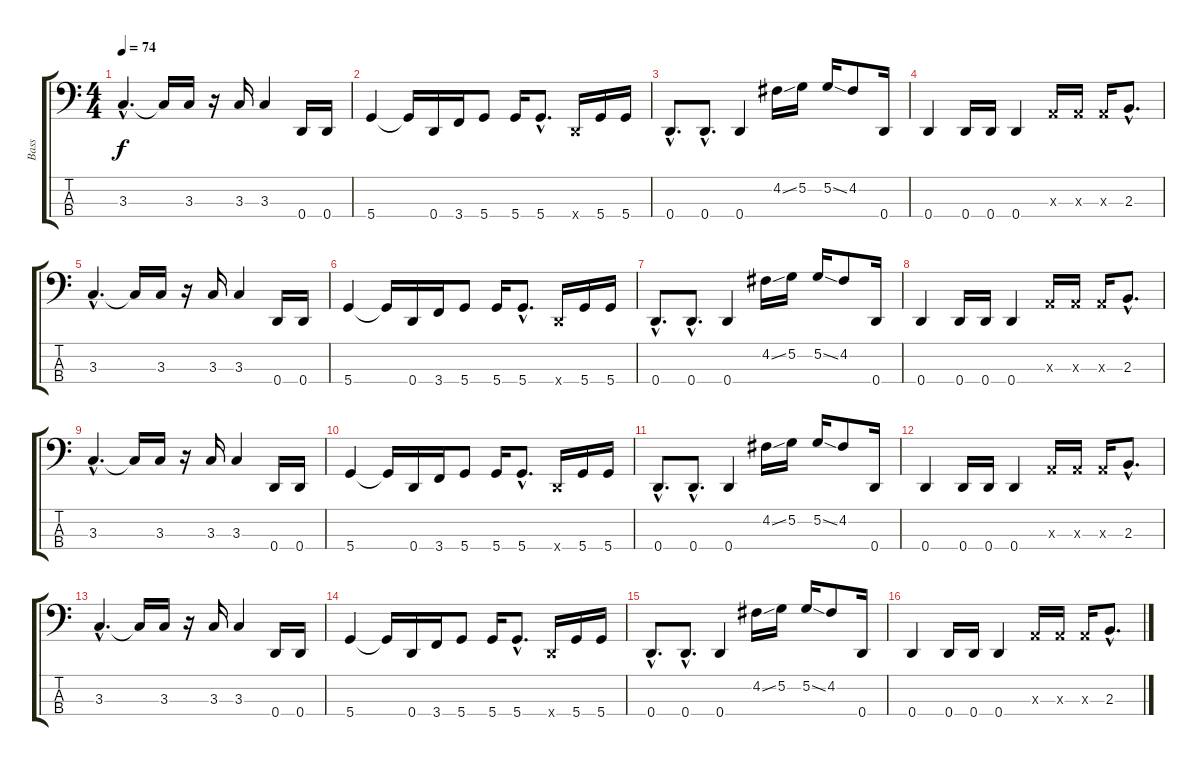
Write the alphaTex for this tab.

\track ("Bass" "Bass") {instrument electricbassfinger}
\staff {score tabs}
\tuning (G2 D2 A1 D1) {hide}
\ts (4 4)
\tempo 74
\clef f4
\ks c
3.3{hac}.4{d dy f} 3.3{t}.16 3.3.16 r.16 3.3.16 3.3.4 0.4.16 0.4.16 |
5.4.4 5.4{t}.16 0.4.16 3.4.16 5.4.8 5.4.16 5.4{hac}.8{d} 0.4{x}.16 5.4.16 5.4.16 |
0.4{hac}.8{d} 0.4{hac}.8{d} 0.4.4 4.2{ss}.16 5.2.16 5.2{ss}.16 4.2.8 0.4.16 |
0.4.4 0.4.16 0.4.16 0.4.4 0.3{x}.16 0.3{x}.16 0.3{x}.16 2.3{hac}.8{d} |
3.3{hac}.4{d} 3.3{t}.16 3.3.16 r.16 3.3.16 3.3.4 0.4.16 0.4.16 |
5.4.4 5.4{t}.16 0.4.16 3.4.16 5.4.8 5.4.16 5.4{hac}.8{d} 0.4{x}.16 5.4.16 5.4.16 |
0.4{hac}.8{d} 0.4{hac}.8{d} 0.4.4 4.2{ss}.16 5.2.16 5.2{ss}.16 4.2.8 0.4.16 |
0.4.4 0.4.16 0.4.16 0.4.4 0.3{x}.16 0.3{x}.16 0.3{x}.16 2.3{hac}.8{d} |
3.3{hac}.4{d} 3.3{t}.16 3.3.16 r.16 3.3.16 3.3.4 0.4.16 0.4.16 |
5.4.4 5.4{t}.16 0.4.16 3.4.16 5.4.8 5.4.16 5.4{hac}.8{d} 0.4{x}.16 5.4.16 5.4.16 |
0.4{hac}.8{d} 0.4{hac}.8{d} 0.4.4 4.2{ss}.16 5.2.16 5.2{ss}.16 4.2.8 0.4.16 |
0.4.4 0.4.16 0.4.16 0.4.4 0.3{x}.16 0.3{x}.16 0.3{x}.16 2.3{hac}.8{d} |
3.3{hac}.4{d} 3.3{t}.16 3.3.16 r.16 3.3.16 3.3.4 0.4.16 0.4.16 |
5.4.4 5.4{t}.16 0.4.16 3.4.16 5.4.8 5.4.16 5.4{hac}.8{d} 0.4{x}.16 5.4.16 5.4.16 |
0.4{hac}.8{d} 0.4{hac}.8{d} 0.4.4 4.2{ss}.16 5.2.16 5.2{ss}.16 4.2.8 0.4.16 |
0.4.4 0.4.16 0.4.16 0.4.4 0.3{x}.16 0.3{x}.16 0.3{x}.16 2.3{hac}.8{d}
